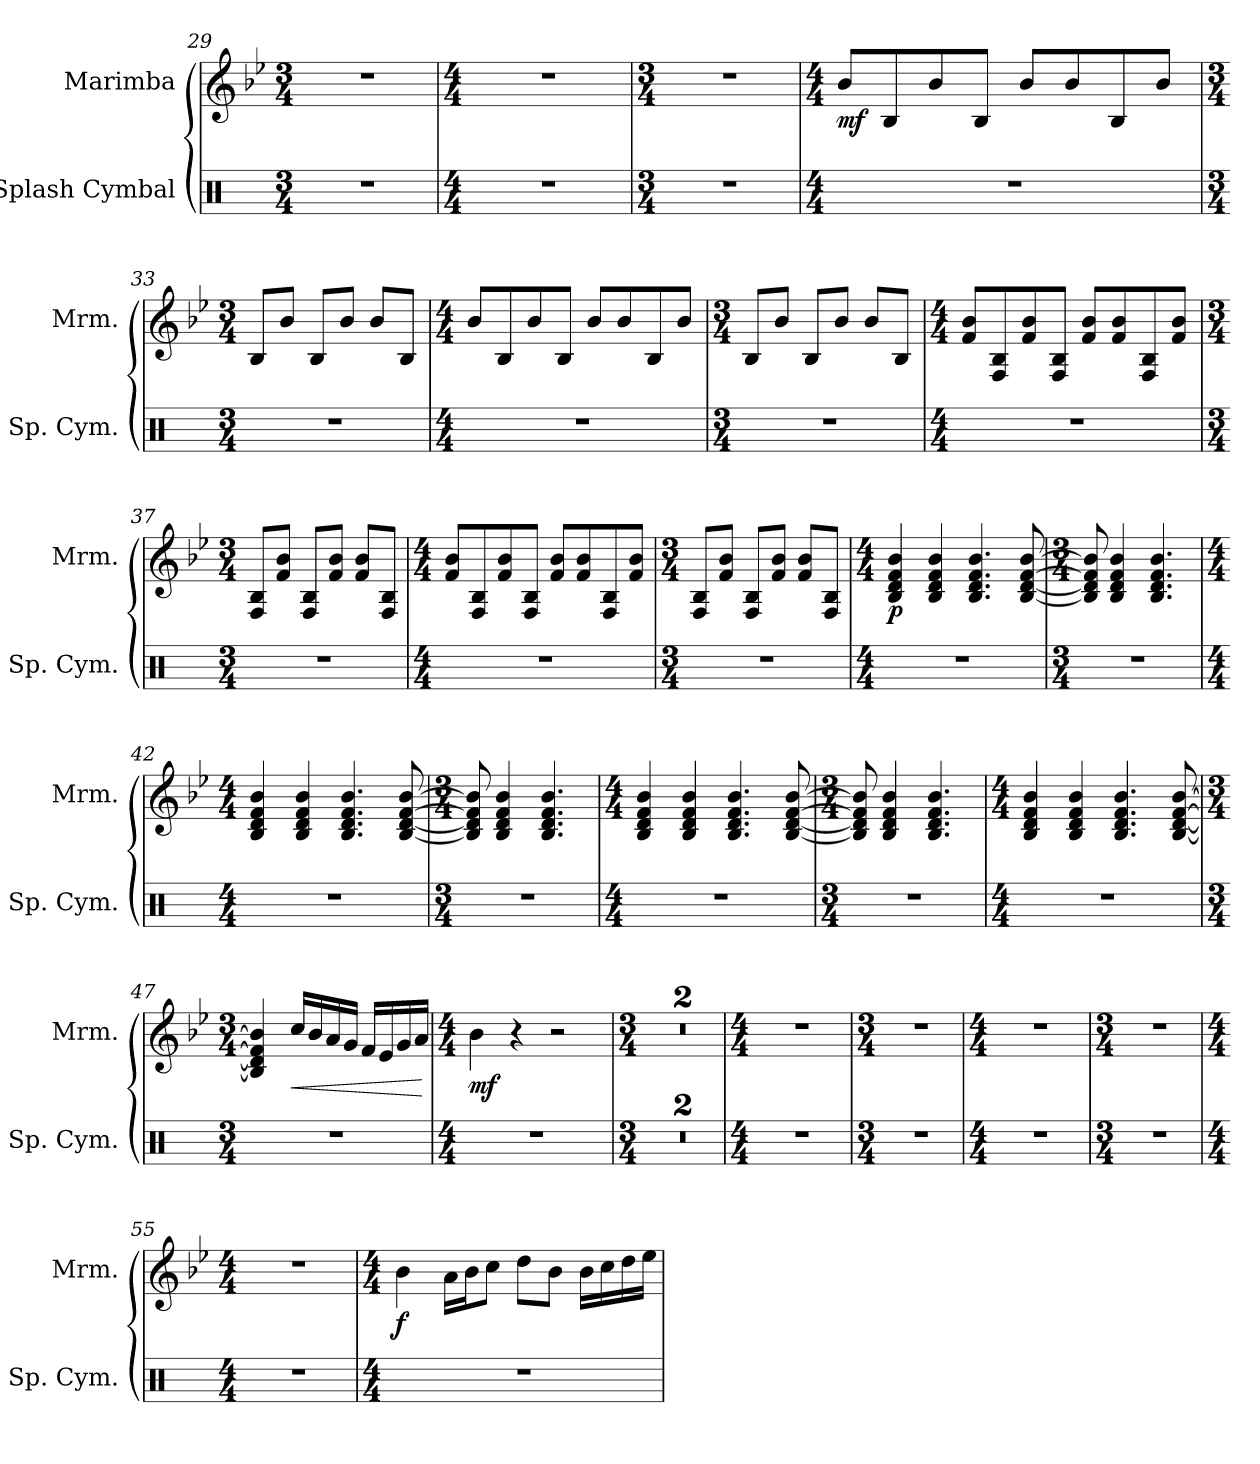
**kern	**kern	**dynam
*part2	*part1	*part1
*staff2	*staff1	*staff1
*I"Splash Cymbal	*I"Marimba	*
*I'Sp. Cym.	*I'Mrm.	*
*clefX	*clefG2	*
*k[]	*k[b-e-]	*
*M3/4	*M3/4	*
=29	=29	=29
2.r	2.r	.
=30	=30	=30
*M4/4	*M4/4	*
1r	1r	.
=31	=31	=31
*M3/4	*M3/4	*
2.r	2.r	.
=32	=32	=32
*M4/4	*M4/4	*
!	!	!LO:DY:b
1r	8b-/L	mf
.	8B-/	.
.	8b-/	.
.	8B-/J	.
.	8b-/L	.
.	8b-/	.
.	8B-/	.
.	8b-/J	.
=33	=33	=33
*M3/4	*M3/4	*
2.r	8B-/L	.
.	8b-/J	.
.	8B-/L	.
.	8b-/J	.
.	8b-/L	.
.	8B-/J	.
=34	=34	=34
*M4/4	*M4/4	*
1r	8b-/L	.
.	8B-/	.
.	8b-/	.
.	8B-/J	.
.	8b-/L	.
.	8b-/	.
.	8B-/	.
.	8b-/J	.
!!LO:PB:g=z
=35	=35	=35
*M3/4	*M3/4	*
2.r	8B-/L	.
.	8b-/J	.
.	8B-/L	.
.	8b-/J	.
.	8b-/L	.
.	8B-/J	.
=36	=36	=36
*M4/4	*M4/4	*
1r	8f/ 8b-/L	.
.	8F/ 8B-/	.
.	8f/ 8b-/	.
.	8F/ 8B-/J	.
.	8f/ 8b-/L	.
.	8f/ 8b-/	.
.	8F/ 8B-/	.
.	8f/ 8b-/J	.
=37	=37	=37
*M3/4	*M3/4	*
2.r	8F/ 8B-/L	.
.	8f/ 8b-/J	.
.	8F/ 8B-/L	.
.	8f/ 8b-/J	.
.	8f/ 8b-/L	.
.	8F/ 8B-/J	.
=38	=38	=38
*M4/4	*M4/4	*
1r	8f/ 8b-/L	.
.	8F/ 8B-/	.
.	8f/ 8b-/	.
.	8F/ 8B-/J	.
.	8f/ 8b-/L	.
.	8f/ 8b-/	.
.	8F/ 8B-/	.
.	8f/ 8b-/J	.
!!LO:LB:g=z
=39	=39	=39
*M3/4	*M3/4	*
2.r	8F/ 8B-/L	.
.	8f/ 8b-/J	.
.	8F/ 8B-/L	.
.	8f/ 8b-/J	.
.	8f/ 8b-/L	.
.	8F/ 8B-/J	.
=40	=40	=40
*M4/4	*M4/4	*
!	!	!LO:DY:b
1r	4B-/ 4d/ 4f/ 4b-/	p
.	4B-/ 4d/ 4f/ 4b-/	.
.	4.B-/ 4.d/ 4.f/ 4.b-/	.
.	[8B-/ [8d/ [8f/ [8b-/	.
=41	=41	=41
*M3/4	*M3/4	*
2.r	8B-/] 8d/] 8f/] 8b-/]	.
.	4B-/ 4d/ 4f/ 4b-/	.
.	4.B-/ 4.d/ 4.f/ 4.b-/	.
=42	=42	=42
*M4/4	*M4/4	*
1r	4B-/ 4d/ 4f/ 4b-/	.
.	4B-/ 4d/ 4f/ 4b-/	.
.	4.B-/ 4.d/ 4.f/ 4.b-/	.
.	[8B-/ [8d/ [8f/ [8b-/	.
=43	=43	=43
*M3/4	*M3/4	*
2.r	8B-/] 8d/] 8f/] 8b-/]	.
.	4B-/ 4d/ 4f/ 4b-/	.
.	4.B-/ 4.d/ 4.f/ 4.b-/	.
!!LO:LB:g=z
=44	=44	=44
*M4/4	*M4/4	*
1r	4B-/ 4d/ 4f/ 4b-/	.
.	4B-/ 4d/ 4f/ 4b-/	.
.	4.B-/ 4.d/ 4.f/ 4.b-/	.
.	[8B-/ [8d/ [8f/ [8b-/	.
=45	=45	=45
*M3/4	*M3/4	*
2.r	8B-/] 8d/] 8f/] 8b-/]	.
.	4B-/ 4d/ 4f/ 4b-/	.
.	4.B-/ 4.d/ 4.f/ 4.b-/	.
=46	=46	=46
*M4/4	*M4/4	*
1r	4B-/ 4d/ 4f/ 4b-/	.
.	4B-/ 4d/ 4f/ 4b-/	.
.	4.B-/ 4.d/ 4.f/ 4.b-/	.
.	[8B-/ [8d/ [8f/ [8b-/	.
=47	=47	=47
*M3/4	*M3/4	*
2.r	4B-/] 4d/] 4f/] 4b-/]	.
!	!	!LO:HP:b
.	16cc/LL	<
.	16b-/	.
.	16a/	.
.	16g/JJ	.
.	16f/LL	.
.	16e-/	.
.	16g/	.
.	16a/JJ	.
.	.	[
=48	=48	=48
*M4/4	*M4/4	*
!	!	!LO:DY:b
1r	4b-\	mf
.	4r	.
.	2r	.
=49	=49	=49
*M3/4	*M3/4	*
2.r	2.r	.
!!LO:PB:g=z
=50	=50	=50
2.r	2.r	.
=51	=51	=51
*M4/4	*M4/4	*
1r	1r	.
=52	=52	=52
*M3/4	*M3/4	*
2.r	2.r	.
=53	=53	=53
*M4/4	*M4/4	*
1r	1r	.
=54	=54	=54
*M3/4	*M3/4	*
2.r	2.r	.
=55	=55	=55
*M4/4	*M4/4	*
1r	1r	.
=56	=56	=56
*M4/4	*M4/4	*
!	!	!LO:DY:b
1r	4b-\	f
.	16a\LL	.
.	16b-\J	.
.	8cc\J	.
.	8dd\L	.
.	8b-\J	.
.	16b-\LL	.
.	16cc\	.
.	16dd\	.
.	16ee-\JJ	.
=	=	=
*-	*-	*-
